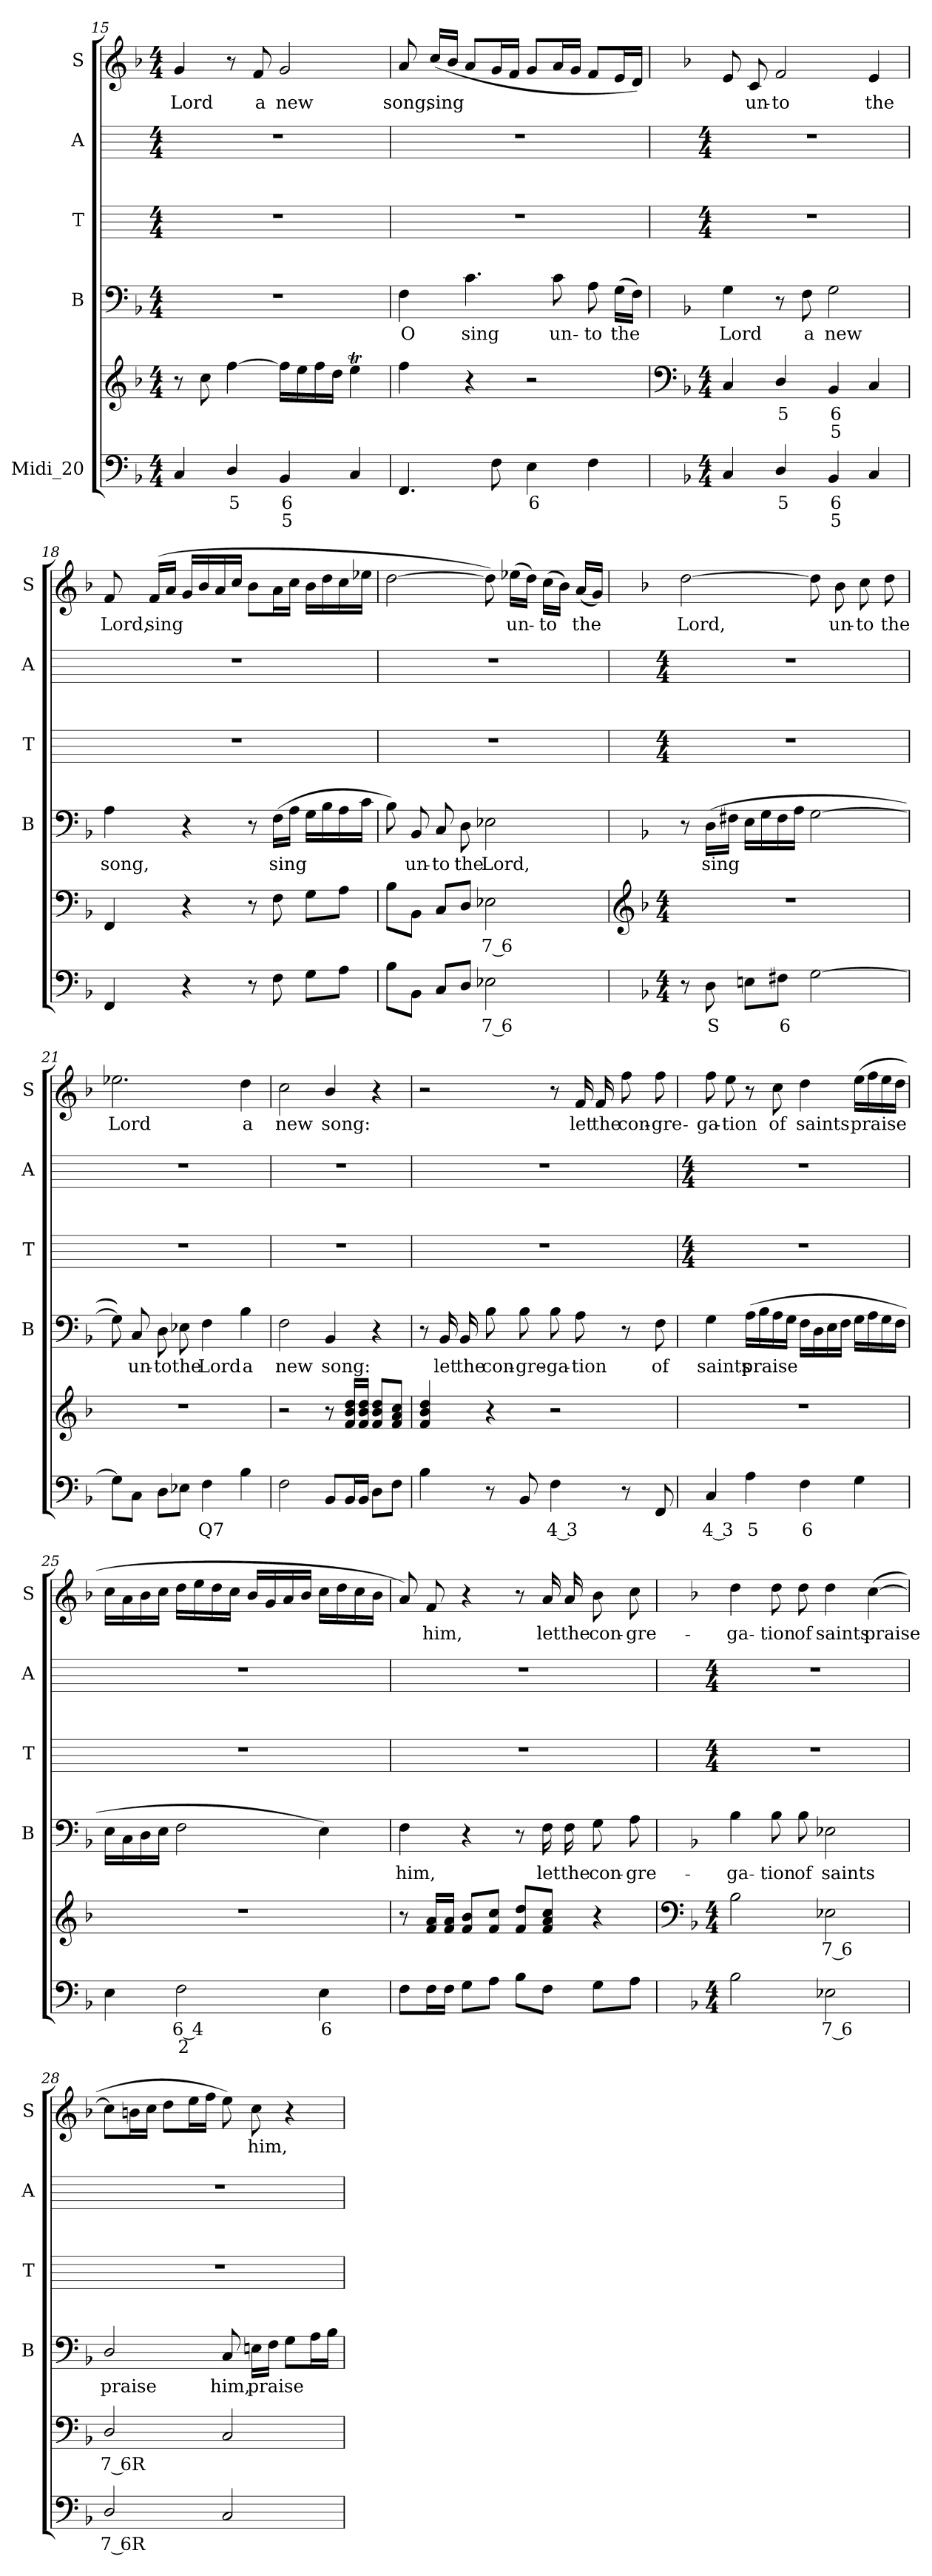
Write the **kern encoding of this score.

**kern	**text	**text	**kern	**text	**text	**kern	**text	**kern	**kern	**kern	**text
*part5	*part5	*part5	*part5	*part5	*part5	*part4	*part4	*part3	*part2	*part1	*part1
*staff6	*staff6	*staff6	*staff5	*staff5	*staff5	*staff4	*staff4	*staff3	*staff2	*staff1	*staff1
*I"Midi_20	*	*	*	*	*	*I"B	*	*I"T	*I"A	*I"S	*
*	*	*	*	*	*	*I'B	*	*I'T	*I'A	*I'S	*
*clefF4	*	*	*clefG2	*	*	*clefF4	*	*	*	*clefG2	*
*k[b-]	*	*	*k[b-]	*	*	*k[b-]	*	*	*	*k[b-]	*
*F:	*	*	*F:	*	*	*F:	*	*	*	*F:	*
*M4/4	*	*	*M4/4	*	*	*M4/4	*	*M4/4	*M4/4	*M4/4	*
=15	=15	=15	=15	=15	=15	=15	=15	=15	=15	=15	=15
!	!	!	!	!	!	!	!	!	!	!	!LO:LY:b
4C	.	.	8r	.	.	1r	.	1r	1r	4g	Lord
.	.	.	8cc	.	.	.	.	.	.	.	.
!	!LO:LY:b	!	!	!	!	!	!	!	!	!	!
4D/	5	.	[4ff	.	.	.	.	.	.	8r	.
!	!	!	!	!	!	!	!	!	!	!	!LO:LY:b
.	.	.	.	.	.	.	.	.	.	8f	a
!	!LO:LY:b	!LO:LY:b	!	!	!	!	!	!	!	!	!LO:LY:b
4BB-	6	5	16ffLL]	.	.	.	.	.	.	2g	new
.	.	.	16ee	.	.	.	.	.	.	.	.
.	.	.	16ff	.	.	.	.	.	.	.	.
.	.	.	16ddJJ	.	.	.	.	.	.	.	.
4C	.	.	4eet	.	.	.	.	.	.	.	.
=16	=16	=16	=16	=16	=16	=16	=16	=16	=16	=16	=16
!	!	!	!	!	!	!	!LO:LY:b	!	!	!	!LO:LY:b
4.FF	.	.	4ff	.	.	4F	O	1r	1r	8a	song,
!	!	!	!	!	!	!	!	!	!	!	!LO:LY:b
.	.	.	.	.	.	.	.	.	.	(<16cc/LL	sing
.	.	.	.	.	.	.	.	.	.	16b-/JJ	.
!	!	!	!	!	!	!	!LO:LY:b	!	!	!	!
.	.	.	4r	.	.	4.c	sing	.	.	8aL	.
8F	.	.	.	.	.	.	.	.	.	16gL	.
.	.	.	.	.	.	.	.	.	.	16fJJ	.
!	!LO:LY:b	!	!	!	!	!	!	!	!	!	!
4E	6	.	2r	.	.	.	.	.	.	8gL	.
!	!	!	!	!	!	!	!LO:LY:b	!	!	!	!
.	.	.	.	.	.	8c	un-	.	.	16aL	.
.	.	.	.	.	.	.	.	.	.	16gJJ	.
!	!	!	!	!	!	!	!LO:LY:b	!	!	!	!
4F	.	.	.	.	.	8A	-to	.	.	8fL	.
!	!	!	!	!	!	!	!LO:LY:b	!	!	!	!
.	.	.	.	.	.	(>16GLL	the	.	.	16eL	.
.	.	.	.	.	.	16FJJ)	.	.	.	16dJJ)	.
!!LO:LB:g=z
=17	=17	=17	=17	=17	=17	=17	=17	=17	=17	=17	=17
*	*	*	*clefF4	*	*	*	*	*	*	*	*
*k[b-]	*	*	*k[b-]	*	*	*	*	*	*	*	*
*F:	*	*	*F:	*	*	*	*	*	*	*	*
*M4/4	*	*	*M4/4	*	*	*	*	*M4/4	*M4/4	*	*
!	!	!	!	!	!	!	!LO:LY:b	!	!	!	!
4C	.	.	4C	.	.	4G	Lord	1r	1r	8e	.
!	!	!	!	!	!	!	!	!	!	!	!LO:LY:b
.	.	.	.	.	.	.	.	.	.	8c	un-
!	!LO:LY:b	!	!	!LO:LY:b	!	!	!	!	!	!	!LO:LY:b
4D/	5	.	4D/	5	.	8r	.	.	.	2f	-to
!	!	!	!	!	!	!	!LO:LY:b	!	!	!	!
.	.	.	.	.	.	8F	a	.	.	.	.
!	!LO:LY:b	!LO:LY:b	!	!LO:LY:b	!LO:LY:b	!	!LO:LY:b	!	!	!	!
4BB-	6	5	4BB-	6	5	2G	new	.	.	.	.
!	!	!	!	!	!	!	!	!	!	!	!LO:LY:b
4C	.	.	4C	.	.	.	.	.	.	4e	the
=18	=18	=18	=18	=18	=18	=18	=18	=18	=18	=18	=18
!	!	!	!	!	!	!	!LO:LY:b	!	!	!	!LO:LY:b
4FF	.	.	4FF	.	.	4A	song,	1r	1r	8f	Lord,
!	!	!	!	!	!	!	!	!	!	!	!LO:LY:b
.	.	.	.	.	.	.	.	.	.	(<16fLL	sing
.	.	.	.	.	.	.	.	.	.	16aJJ	.
4r	.	.	4r	.	.	4r	.	.	.	16gLL	.
.	.	.	.	.	.	.	.	.	.	16b-	.
.	.	.	.	.	.	.	.	.	.	16a	.
.	.	.	.	.	.	.	.	.	.	16ccJJ	.
8r	.	.	8r	.	.	8r	.	.	.	8b-L	.
!	!	!	!	!	!	!	!LO:LY:b	!	!	!	!
8F	.	.	8F	.	.	(>16FLL	sing	.	.	16aL	.
.	.	.	.	.	.	16AJJ	.	.	.	16ccJJ	.
8GL	.	.	8GL	.	.	16GLL	.	.	.	16b-LL	.
.	.	.	.	.	.	16B-	.	.	.	16dd	.
8AJ	.	.	8AJ	.	.	16A	.	.	.	16cc	.
.	.	.	.	.	.	16cJJ	.	.	.	16ee-XJJ	.
=19	=19	=19	=19	=19	=19	=19	=19	=19	=19	=19	=19
8B-L	.	.	8B-L	.	.	8B-)	.	1r	1r	[2dd	.
!	!	!	!	!	!	!	!LO:LY:b	!	!	!	!
8BB-J	.	.	8BB-J	.	.	8BB-	un-	.	.	.	.
!	!	!	!	!	!	!	!LO:LY:b	!	!	!	!
8CL	.	.	8CL	.	.	8C	-to	.	.	.	.
!	!	!	!	!	!	!	!LO:LY:b	!	!	!	!
8DJ	.	.	8DJ	.	.	8D	the	.	.	.	.
!	!LO:LY:b	!	!	!LO:LY:b	!	!	!LO:LY:b	!	!	!	!
2E-X	7 6	.	2E-X	7 6	.	2E-X	Lord,	.	.	8dd])	.
!	!	!	!	!	!	!	!	!	!	!	!LO:LY:b
.	.	.	.	.	.	.	.	.	.	(>16ee-XLL	un-
.	.	.	.	.	.	.	.	.	.	16ddJJ)	.
!	!	!	!	!	!	!	!	!	!	!	!LO:LY:b
.	.	.	.	.	.	.	.	.	.	(>16ccLL	to
.	.	.	.	.	.	.	.	.	.	16b-JJ)	.
!	!	!	!	!	!	!	!	!	!	!	!LO:LY:b
.	.	.	.	.	.	.	.	.	.	(<16aLL	the
.	.	.	.	.	.	.	.	.	.	16gJJ)	.
!!LO:LB:g=z
=20	=20	=20	=20	=20	=20	=20	=20	=20	=20	=20	=20
*	*	*	*clefG2	*	*	*	*	*	*	*	*
*k[b-]	*	*	*k[b-]	*	*	*	*	*	*	*	*
*F:	*	*	*F:	*	*	*	*	*	*	*	*
*M4/4	*	*	*M4/4	*	*	*	*	*M4/4	*M4/4	*	*
!	!	!	!	!	!	!	!	!	!	!	!LO:LY:b
8r	.	.	1r	.	.	8r	.	1r	1r	[2dd	Lord,
!	!LO:LY:b	!	!	!	!	!	!LO:LY:b	!	!	!	!
8D	S	.	.	.	.	(>16DLL	sing	.	.	.	.
.	.	.	.	.	.	16F#XJJ	.	.	.	.	.
8EnL	.	.	.	.	.	16ELL	.	.	.	.	.
.	.	.	.	.	.	16G	.	.	.	.	.
!	!LO:LY:b	!	!	!	!	!	!	!	!	!	!
8F#XJ	6	.	.	.	.	16F#	.	.	.	.	.
.	.	.	.	.	.	16AJJ	.	.	.	.	.
[2G	.	.	.	.	.	[2G	.	.	.	8dd]	.
!	!	!	!	!	!	!	!	!	!	!	!LO:LY:b
.	.	.	.	.	.	.	.	.	.	8b-	un-
!	!	!	!	!	!	!	!	!	!	!	!LO:LY:b
.	.	.	.	.	.	.	.	.	.	8cc	-to
!	!	!	!	!	!	!	!	!	!	!	!LO:LY:b
.	.	.	.	.	.	.	.	.	.	8dd	the
=21	=21	=21	=21	=21	=21	=21	=21	=21	=21	=21	=21
!	!	!	!	!	!	!	!	!	!	!	!LO:LY:b
8GL]	.	.	1r	.	.	8G])	.	1r	1r	2.ee-X	Lord
!	!	!	!	!	!	!	!LO:LY:b	!	!	!	!
8CJ	.	.	.	.	.	8C	un-	.	.	.	.
!	!	!	!	!	!	!	!LO:LY:b	!	!	!	!
8DL	.	.	.	.	.	8D	-to	.	.	.	.
!	!	!	!	!	!	!	!LO:LY:b	!	!	!	!
8E-XJ	.	.	.	.	.	8E-X	the	.	.	.	.
!	!LO:LY:b	!	!	!	!	!	!LO:LY:b	!	!	!	!
4F	Q7	.	.	.	.	4F	Lord	.	.	.	.
!	!	!	!	!	!	!	!LO:LY:b	!	!	!	!LO:LY:b
4B-	.	.	.	.	.	4B-	a	.	.	4dd	a
=22	=22	=22	=22	=22	=22	=22	=22	=22	=22	=22	=22
!	!	!	!	!	!	!	!LO:LY:b	!	!	!	!LO:LY:b
2F	.	.	2r	.	.	2F	new	1r	1r	2cc	new
!	!	!	!	!	!	!	!LO:LY:b	!	!	!	!LO:LY:b
8BB-L	.	.	8r	.	.	4BB-	song:	.	.	4b-/	song:
16BB-L	.	.	16f 16b- 16ddLL	.	.	.	.	.	.	.	.
16BB-JJ	.	.	16f 16b- 16ddJJ	.	.	.	.	.	.	.	.
8DL	.	.	8f 8b- 8ddL	.	.	4r	.	.	.	4r	.
8FJ	.	.	8f 8a 8ccJ	.	.	.	.	.	.	.	.
=23	=23	=23	=23	=23	=23	=23	=23	=23	=23	=23	=23
4B-	.	.	4f 4b- 4dd	.	.	8r	.	1r	1r	2r	.
!	!	!	!	!	!	!	!LO:LY:b	!	!	!	!
.	.	.	.	.	.	16BB-	let	.	.	.	.
!	!	!	!	!	!	!	!LO:LY:b	!	!	!	!
.	.	.	.	.	.	16BB-	the	.	.	.	.
!	!	!	!	!	!	!	!LO:LY:b	!	!	!	!
8r	.	.	4r	.	.	8B-	con-	.	.	.	.
!	!	!	!	!	!	!	!LO:LY:b	!	!	!	!
8BB-	.	.	.	.	.	8B-	-gre-	.	.	.	.
!	!LO:LY:b	!	!	!	!	!	!LO:LY:b	!	!	!	!
4F	4 3	.	2r	.	.	8B-	-ga-	.	.	8r	.
!	!	!	!	!	!	!	!LO:LY:b	!	!	!	!LO:LY:b
.	.	.	.	.	.	8A	-tion	.	.	16f	let
!	!	!	!	!	!	!	!	!	!	!	!LO:LY:b
.	.	.	.	.	.	.	.	.	.	16f	the
!	!	!	!	!	!	!	!	!	!	!	!LO:LY:b
8r	.	.	.	.	.	8r	.	.	.	8ff	con-
!	!	!	!	!	!	!	!LO:LY:b	!	!	!	!LO:LY:b
8FF	.	.	.	.	.	8F	of	.	.	8ff	-gre-
!!LO:LB:g=z
=24	=24	=24	=24	=24	=24	=24	=24	=24	=24	=24	=24
*	*	*	*	*	*	*	*	*M4/4	*M4/4	*	*
!	!LO:LY:b	!	!	!	!	!	!LO:LY:b	!	!	!	!LO:LY:b
4C	4 3	.	1r	.	.	4G	saints	1r	1r	8ff	-ga-
!	!	!	!	!	!	!	!	!	!	!	!LO:LY:b
.	.	.	.	.	.	.	.	.	.	8ee	-tion
!	!LO:LY:b	!	!	!	!	!	!LO:LY:b	!	!	!	!
4A	5	.	.	.	.	(>16ALL	praise	.	.	8r	.
.	.	.	.	.	.	16B-	.	.	.	.	.
!	!	!	!	!	!	!	!	!	!	!	!LO:LY:b
.	.	.	.	.	.	16A	.	.	.	8cc	of
.	.	.	.	.	.	16GJJ	.	.	.	.	.
!	!LO:LY:b	!	!	!	!	!	!	!	!	!	!LO:LY:b
4F	6	.	.	.	.	16FLL	.	.	.	4dd	saints
.	.	.	.	.	.	16D	.	.	.	.	.
.	.	.	.	.	.	16E	.	.	.	.	.
.	.	.	.	.	.	16FJJ	.	.	.	.	.
!	!	!	!	!	!	!	!	!	!	!	!LO:LY:b
4G	.	.	.	.	.	16GLL	.	.	.	(>16eeLL	praise
.	.	.	.	.	.	16A	.	.	.	16ff	.
.	.	.	.	.	.	16G	.	.	.	16ee	.
.	.	.	.	.	.	16FJJ	.	.	.	16ddJJ	.
=25	=25	=25	=25	=25	=25	=25	=25	=25	=25	=25	=25
4E	.	.	1r	.	.	16ELL	.	1r	1r	16ccLL	.
.	.	.	.	.	.	16C	.	.	.	16a	.
.	.	.	.	.	.	16D	.	.	.	16b-	.
.	.	.	.	.	.	16EJJ	.	.	.	16ccJJ	.
!	!LO:LY:b	!LO:LY:b	!	!	!	!	!	!	!	!	!
2F	6 4	2	.	.	.	2F	.	.	.	16ddLL	.
.	.	.	.	.	.	.	.	.	.	16ee	.
.	.	.	.	.	.	.	.	.	.	16dd	.
.	.	.	.	.	.	.	.	.	.	16ccJJ	.
.	.	.	.	.	.	.	.	.	.	16b-LL	.
.	.	.	.	.	.	.	.	.	.	16g	.
.	.	.	.	.	.	.	.	.	.	16a	.
.	.	.	.	.	.	.	.	.	.	16b-JJ	.
!	!LO:LY:b	!	!	!	!	!	!	!	!	!	!
4E	6	.	.	.	.	4E)	.	.	.	16ccLL	.
.	.	.	.	.	.	.	.	.	.	16dd	.
.	.	.	.	.	.	.	.	.	.	16cc	.
.	.	.	.	.	.	.	.	.	.	16b-JJ	.
=26	=26	=26	=26	=26	=26	=26	=26	=26	=26	=26	=26
!	!	!	!	!	!	!	!LO:LY:b	!	!	!	!
8FL	.	.	8r	.	.	4F	him,	1r	1r	8a)	.
!	!	!	!	!	!	!	!	!	!	!	!LO:LY:b
16FL	.	.	16f 16aLL	.	.	.	.	.	.	8f	him,
16FJJ	.	.	16f 16aJJ	.	.	.	.	.	.	.	.
8GL	.	.	8f 8b-L	.	.	4r	.	.	.	4r	.
8AJ	.	.	8f 8ccJ	.	.	.	.	.	.	.	.
8B-L	.	.	8f 8ddL	.	.	8r	.	.	.	8r	.
!	!	!	!	!	!	!	!LO:LY:b	!	!	!	!LO:LY:b
8FJ	.	.	8f 8a 8ccJ	.	.	16F	let	.	.	16a	let
!	!	!	!	!	!	!	!LO:LY:b	!	!	!	!LO:LY:b
.	.	.	.	.	.	16F	the	.	.	16a	the
!	!	!	!	!	!	!	!LO:LY:b	!	!	!	!LO:LY:b
8GL	.	.	4r	.	.	8G	con-	.	.	8b-	con-
!	!	!	!	!	!	!	!LO:LY:b	!	!	!	!LO:LY:b
8AJ	.	.	.	.	.	8A	-gre-	.	.	8cc	-gre-
!!LO:LB:g=z
=27	=27	=27	=27	=27	=27	=27	=27	=27	=27	=27	=27
*	*	*	*clefF4	*	*	*	*	*	*	*	*
*k[b-]	*	*	*k[b-]	*	*	*	*	*	*	*	*
*F:	*	*	*F:	*	*	*	*	*	*	*	*
*M4/4	*	*	*M4/4	*	*	*	*	*M4/4	*M4/4	*	*
!	!	!	!	!	!	!	!LO:LY:b	!	!	!	!LO:LY:b
2B-	.	.	2B-	.	.	4B-	-ga-	1r	1r	4dd	-ga-
!	!	!	!	!	!	!	!LO:LY:b	!	!	!	!LO:LY:b
.	.	.	.	.	.	8B-	-tion	.	.	8dd	-tion
!	!	!	!	!	!	!	!LO:LY:b	!	!	!	!LO:LY:b
.	.	.	.	.	.	8B-	of	.	.	8dd	of
!	!LO:LY:b	!	!	!LO:LY:b	!	!	!LO:LY:b	!	!	!	!LO:LY:b
2E-X	7 6	.	2E-X	7 6	.	2E-X	saints	.	.	4dd	saints
!	!	!	!	!	!	!	!	!	!	!	!LO:LY:b
.	.	.	.	.	.	.	.	.	.	(>[4cc	praise
=28	=28	=28	=28	=28	=28	=28	=28	=28	=28	=28	=28
!	!LO:LY:b	!	!	!LO:LY:b	!	!	!LO:LY:b	!	!	!	!
2D/	7 6R	.	2D/	7 6R	.	2D/	praise	1r	1r	8ccL]	.
.	.	.	.	.	.	.	.	.	.	16bnL	.
.	.	.	.	.	.	.	.	.	.	16ccJJ	.
.	.	.	.	.	.	.	.	.	.	8ddL	.
.	.	.	.	.	.	.	.	.	.	16eeL	.
.	.	.	.	.	.	.	.	.	.	16ffJJ	.
!	!	!	!	!	!	!	!LO:LY:b	!	!	!	!
2C	.	.	2C	.	.	8C	him,	.	.	8ee)	.
!	!	!	!	!	!	!	!LO:LY:b	!	!	!	!LO:LY:b
.	.	.	.	.	.	16EnLL	praise	.	.	8cc	him,
.	.	.	.	.	.	16FJJ	.	.	.	.	.
.	.	.	.	.	.	8GL	.	.	.	4r	.
.	.	.	.	.	.	16AL	.	.	.	.	.
.	.	.	.	.	.	16B-JJ	.	.	.	.	.
=	=	=	=	=	=	=	=	=	=	=	=
*-	*-	*-	*-	*-	*-	*-	*-	*-	*-	*-	*-
